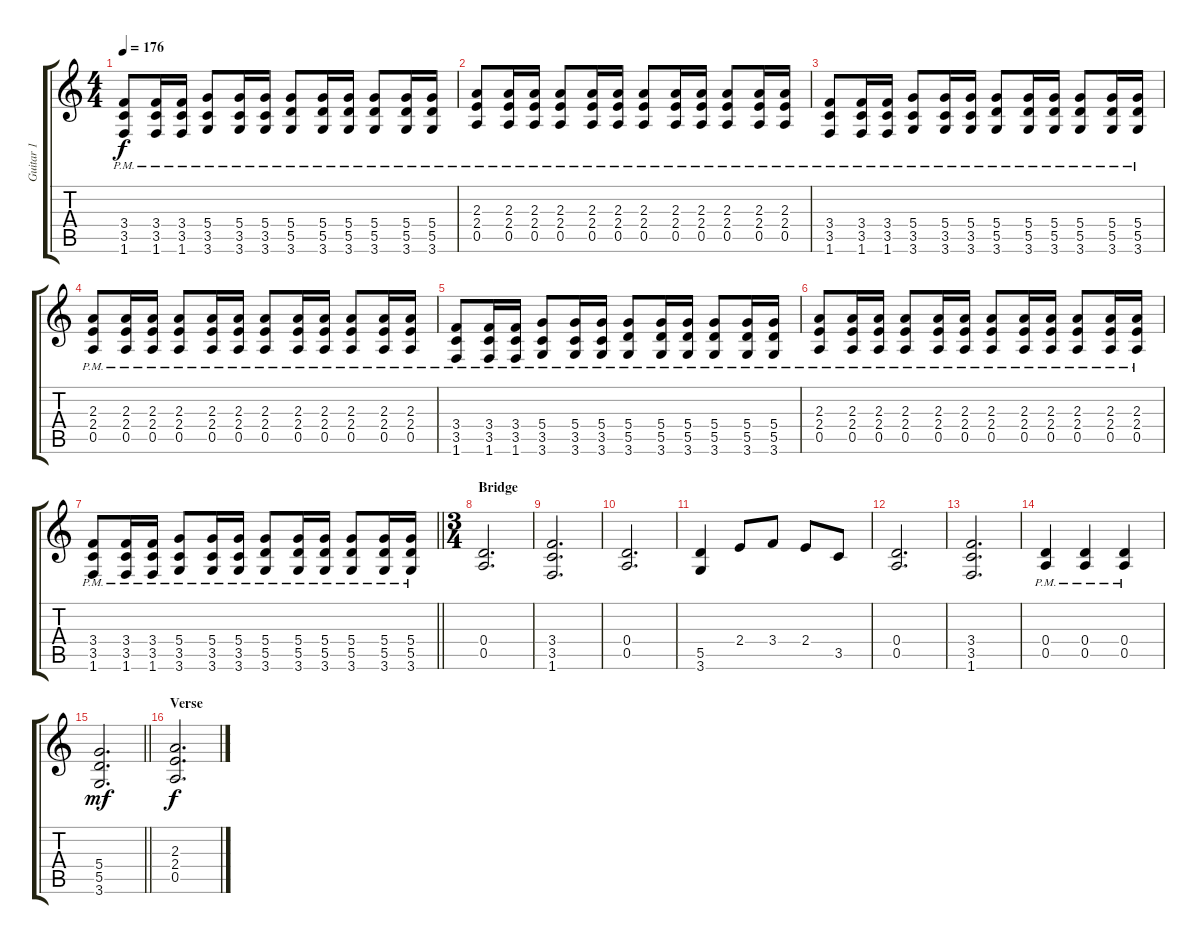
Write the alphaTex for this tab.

\track ("Guitar 1" "Guitar 1") {instrument distortionguitar}
\staff {score tabs}
\tuning (E4 B3 G3 D3 A2 E2) {hide}
\ts (4 4)
\tempo 176
\clef g2
\ks c
(3.4{pm} 3.5{pm} 1.6{pm}).8{dy f} (3.4{pm} 3.5{pm} 1.6{pm}).16 (3.4{pm} 3.5{pm} 1.6{pm}).16 (5.4{pm} 3.5{pm} 3.6{pm}).8 (5.4{pm} 3.5{pm} 3.6{pm}).16 (5.4{pm} 3.5{pm} 3.6{pm}).16 (5.4{pm} 5.5{pm} 3.6{pm}).8 (5.4{pm} 5.5{pm} 3.6{pm}).16 (5.4{pm} 5.5{pm} 3.6{pm}).16 (5.4{pm} 5.5{pm} 3.6{pm}).8 (5.4{pm} 5.5{pm} 3.6{pm}).16 (5.4{pm} 5.5{pm} 3.6{pm}).16 |
(2.3{pm} 2.4{pm} 0.5{pm}).8 (2.3{pm} 2.4{pm} 0.5{pm}).16 (2.3{pm} 2.4{pm} 0.5{pm}).16 (2.3{pm} 2.4{pm} 0.5{pm}).8 (2.3{pm} 2.4{pm} 0.5{pm}).16 (2.3{pm} 2.4{pm} 0.5{pm}).16 (2.3{pm} 2.4{pm} 0.5{pm}).8 (2.3{pm} 2.4{pm} 0.5{pm}).16 (2.3{pm} 2.4{pm} 0.5{pm}).16 (2.3{pm} 2.4{pm} 0.5{pm}).8 (2.3{pm} 2.4{pm} 0.5{pm}).16 (2.3{pm} 2.4{pm} 0.5{pm}).16 |
(3.4{pm} 3.5{pm} 1.6{pm}).8 (3.4{pm} 3.5{pm} 1.6{pm}).16 (3.4{pm} 3.5{pm} 1.6{pm}).16 (5.4{pm} 3.5{pm} 3.6{pm}).8 (5.4{pm} 3.5{pm} 3.6{pm}).16 (5.4{pm} 3.5{pm} 3.6{pm}).16 (5.4{pm} 5.5{pm} 3.6{pm}).8 (5.4{pm} 5.5{pm} 3.6{pm}).16 (5.4{pm} 5.5{pm} 3.6{pm}).16 (5.4{pm} 5.5{pm} 3.6{pm}).8 (5.4{pm} 5.5{pm} 3.6{pm}).16 (5.4{pm} 5.5{pm} 3.6{pm}).16 |
(2.3{pm} 2.4{pm} 0.5{pm}).8 (2.3{pm} 2.4{pm} 0.5{pm}).16 (2.3{pm} 2.4{pm} 0.5{pm}).16 (2.3{pm} 2.4{pm} 0.5{pm}).8 (2.3{pm} 2.4{pm} 0.5{pm}).16 (2.3{pm} 2.4{pm} 0.5{pm}).16 (2.3{pm} 2.4{pm} 0.5{pm}).8 (2.3{pm} 2.4{pm} 0.5{pm}).16 (2.3{pm} 2.4{pm} 0.5{pm}).16 (2.3{pm} 2.4{pm} 0.5{pm}).8 (2.3{pm} 2.4{pm} 0.5{pm}).16 (2.3{pm} 2.4{pm} 0.5{pm}).16 |
(3.4{pm} 3.5{pm} 1.6{pm}).8 (3.4{pm} 3.5{pm} 1.6{pm}).16 (3.4{pm} 3.5{pm} 1.6{pm}).16 (5.4{pm} 3.5{pm} 3.6{pm}).8 (5.4{pm} 3.5{pm} 3.6{pm}).16 (5.4{pm} 3.5{pm} 3.6{pm}).16 (5.4{pm} 5.5{pm} 3.6{pm}).8 (5.4{pm} 5.5{pm} 3.6{pm}).16 (5.4{pm} 5.5{pm} 3.6{pm}).16 (5.4{pm} 5.5{pm} 3.6{pm}).8 (5.4{pm} 5.5{pm} 3.6{pm}).16 (5.4{pm} 5.5{pm} 3.6{pm}).16 |
(2.3{pm} 2.4{pm} 0.5{pm}).8 (2.3{pm} 2.4{pm} 0.5{pm}).16 (2.3{pm} 2.4{pm} 0.5{pm}).16 (2.3{pm} 2.4{pm} 0.5{pm}).8 (2.3{pm} 2.4{pm} 0.5{pm}).16 (2.3{pm} 2.4{pm} 0.5{pm}).16 (2.3{pm} 2.4{pm} 0.5{pm}).8 (2.3{pm} 2.4{pm} 0.5{pm}).16 (2.3{pm} 2.4{pm} 0.5{pm}).16 (2.3{pm} 2.4{pm} 0.5{pm}).8 (2.3{pm} 2.4{pm} 0.5{pm}).16 (2.3{pm} 2.4{pm} 0.5{pm}).16 |
\barLineRight lightlight
(3.4{pm} 3.5{pm} 1.6{pm}).8 (3.4{pm} 3.5{pm} 1.6{pm}).16 (3.4{pm} 3.5{pm} 1.6{pm}).16 (5.4{pm} 3.5{pm} 3.6{pm}).8 (5.4{pm} 3.5{pm} 3.6{pm}).16 (5.4{pm} 3.5{pm} 3.6{pm}).16 (5.4{pm} 5.5{pm} 3.6{pm}).8 (5.4{pm} 5.5{pm} 3.6{pm}).16 (5.4{pm} 5.5{pm} 3.6{pm}).16 (5.4{pm} 5.5{pm} 3.6{pm}).8 (5.4{pm} 5.5{pm} 3.6{pm}).16 (5.4{pm} 5.5{pm} 3.6{pm}).16 |
\ts (3 4)
\section ("" "Bridge")
(0.4 0.5).2{d} |
(3.4 3.5 1.6).2{d} |
(0.4 0.5).2{d} |
(5.5 3.6).4 2.4.8 3.4.8 2.4.8 3.5.8 |
(0.4 0.5).2{d} |
(3.4 3.5 1.6).2{d} |
(0.4{pm} 0.5{pm}).4 (0.4{pm} 0.5{pm}).4 (0.4{pm} 0.5{pm}).4 |
\barLineRight lightlight
(5.4 5.5 3.6).2{d dy mf} |
\section ("" "Verse")
(2.3 2.4 0.5).2{d dy f}
